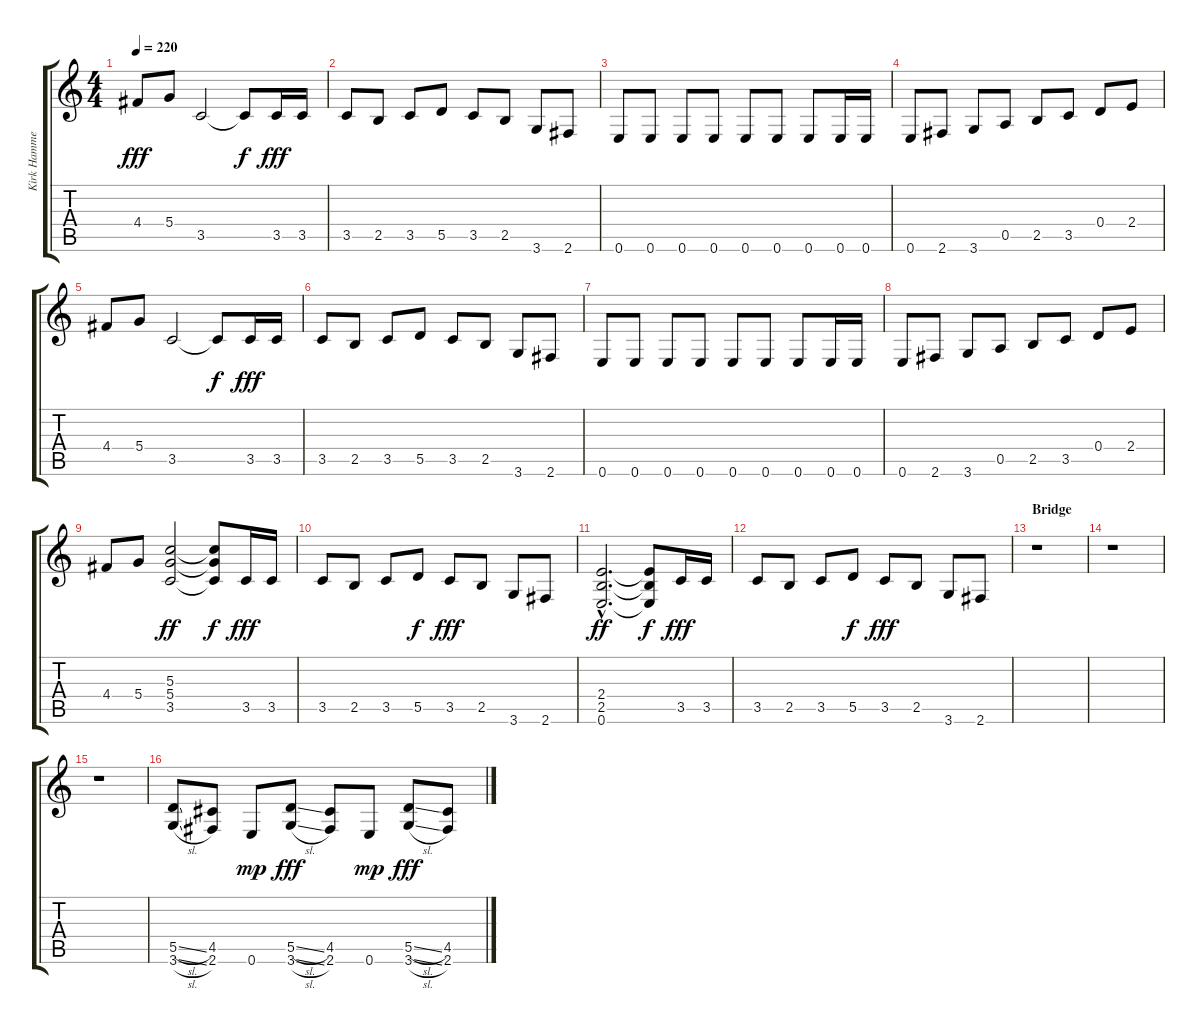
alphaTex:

\track ("Kirk Hammet" "Kirk Hamme") {instrument distortionguitar}
\staff {score tabs}
\tuning (E4 B3 G3 D3 A2 E2) {hide}
\ts (4 4)
\tempo 220
\clef g2
\ks c
4.4.8{dy fff} 5.4.8 3.5.2 3.5{t}.8{dy f} 3.5.16{dy fff} 3.5.16 |
3.5.8 2.5.8 3.5.8 5.5.8 3.5.8 2.5.8 3.6.8 2.6.8 |
0.6.8 0.6.8 0.6.8 0.6.8 0.6.8 0.6.8 0.6.8 0.6.16 0.6.16 |
0.6.8 2.6.8 3.6.8 0.5.8 2.5.8 3.5.8 0.4.8 2.4.8 |
4.4.8 5.4.8 3.5.2 3.5{t}.8{dy f} 3.5.16{dy fff} 3.5.16 |
3.5.8 2.5.8 3.5.8 5.5.8 3.5.8 2.5.8 3.6.8 2.6.8 |
0.6.8 0.6.8 0.6.8 0.6.8 0.6.8 0.6.8 0.6.8 0.6.16 0.6.16 |
0.6.8 2.6.8 3.6.8 0.5.8 2.5.8 3.5.8 0.4.8 2.4.8 |
4.4.8 5.4.8 (5.3 5.4 3.5).2{dy ff} (5.3{t} 5.4{t} 3.5{t}).8{dy f} 3.5.16{dy fff} 3.5.16 |
3.5.8 2.5.8 3.5.8 5.5.8{dy f} 3.5.8{dy fff} 2.5.8 3.6.8 2.6.8 |
(2.4{hac} 2.5{hac} 0.6{hac}).2{d dy ff} (2.4{t} 2.5{t} 0.6{t}).8{dy f} 3.5.16{dy fff} 3.5.16 |
3.5.8 2.5.8 3.5.8 5.5.8{dy f} 3.5.8{dy fff} 2.5.8 3.6.8 2.6.8 |
\section ("" "Bridge")
r.1 |
r.1 |
r.1 |
(5.5{sl} 3.6{sl}).8 (4.5 2.6).8 0.6.8{dy mp} (5.5{sl} 3.6{sl}).8{dy fff} (4.5 2.6).8 0.6.8{dy mp} (5.5{sl} 3.6{sl}).8{dy fff} (4.5 2.6).8
